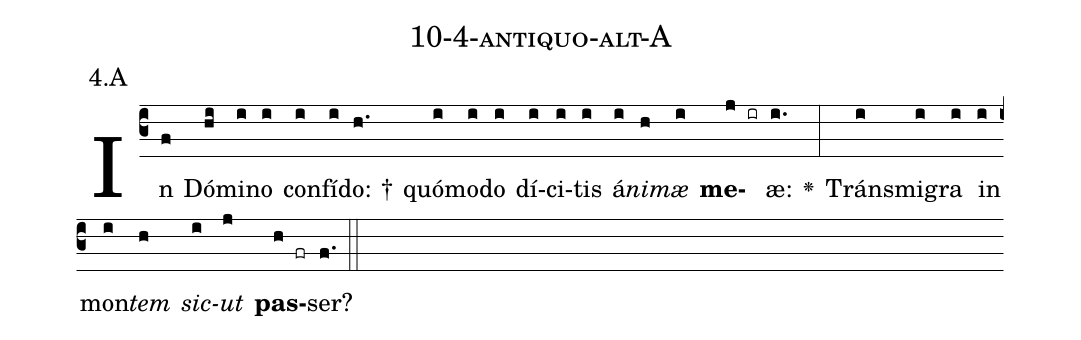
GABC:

name: 10-4-antiquo-alt-A;
annotation: 4.A;
%%
(c3)In(f) Dó(hi)mi(i)no(i) con(i)fí(i)do: †(h.) quó(i)mo(i)do(i) dí(i)ci(i)tis(i) á(i)<i>ni</i>(h)<i>mæ</i>(i) <b>me</b>(j ir)æ:(i.) <v>\greheightstar</v>(:) Tráns(i)mi(i)gra(i) in(i) mon(i)<i>tem</i>(h) <i>sic</i>(i)<i>ut</i>(j) <b>pas</b>(h fr)ser?(f.) (::)


%E(i) u(h) o(i) u(j) a(h) e.(f.) (::)
